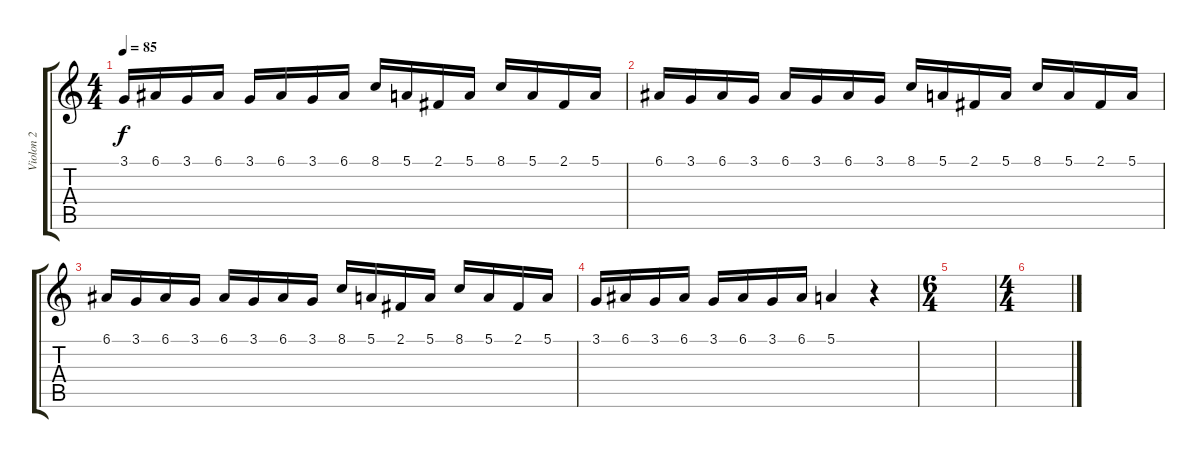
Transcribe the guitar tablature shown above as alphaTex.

\track ("Violon 2" "Violon 2") {instrument violin}
\staff {score tabs}
\tuning (E4 B3 G3 D3 A2 E2) {hide}
\ts (4 4)
\tempo 85
\clef g2
\ks c
3.1.16{dy f volume 12} 6.1.16 3.1.16 6.1.16 3.1.16 6.1.16 3.1.16 6.1.16 8.1.16 5.1.16 2.1.16 5.1.16 8.1.16 5.1.16 2.1.16 5.1.16 |
6.1.16{volume 12} 3.1.16 6.1.16 3.1.16 6.1.16 3.1.16 6.1.16 3.1.16 8.1.16 5.1.16 2.1.16 5.1.16 8.1.16 5.1.16 2.1.16 5.1.16 |
6.1.16{volume 12} 3.1.16 6.1.16 3.1.16 6.1.16 3.1.16 6.1.16 3.1.16 8.1.16 5.1.16 2.1.16 5.1.16 8.1.16 5.1.16 2.1.16 5.1.16 |
3.1.16{volume 12} 6.1.16 3.1.16 6.1.16 3.1.16 6.1.16 3.1.16 6.1.16 5.1.4 r.4{volume 14 balance 9 instrument violin} |
\ts (6 4)
|
\ts (4 4)
